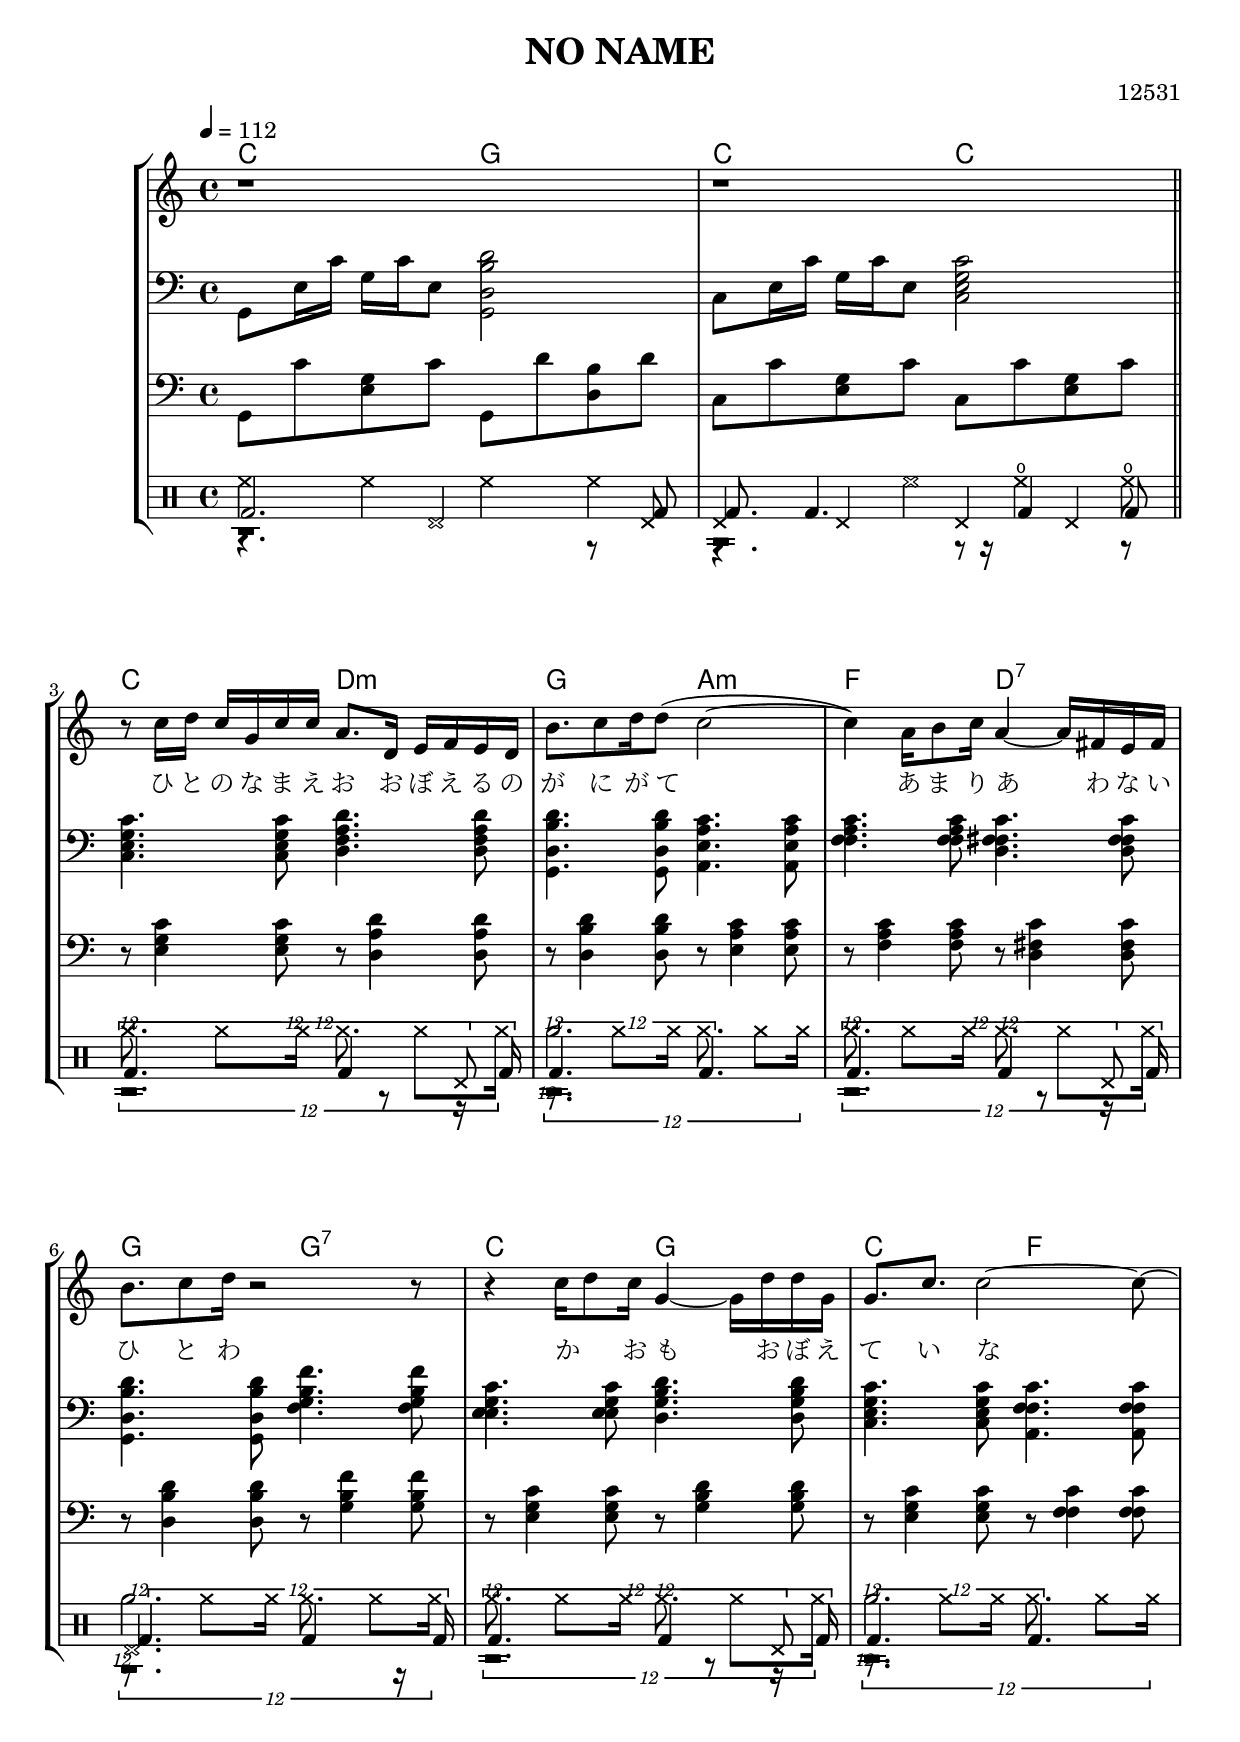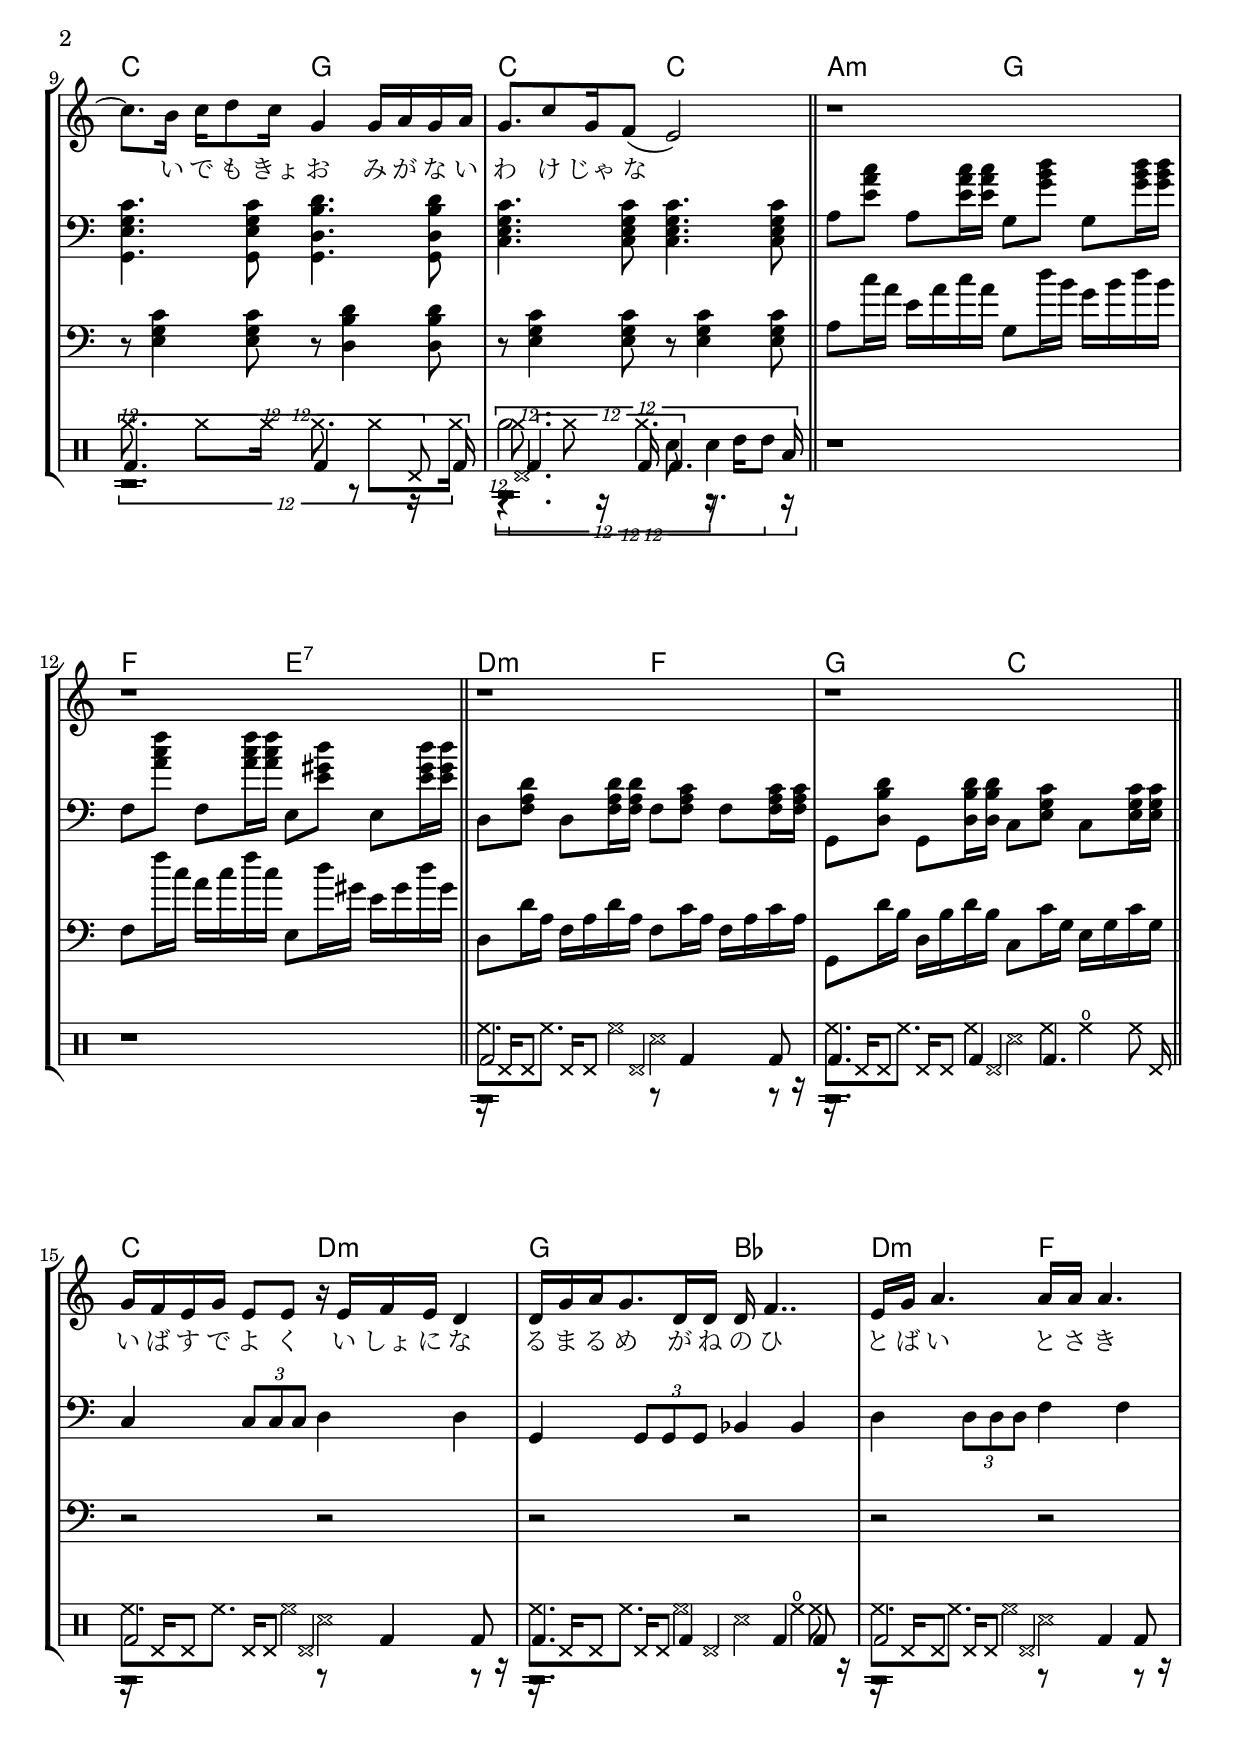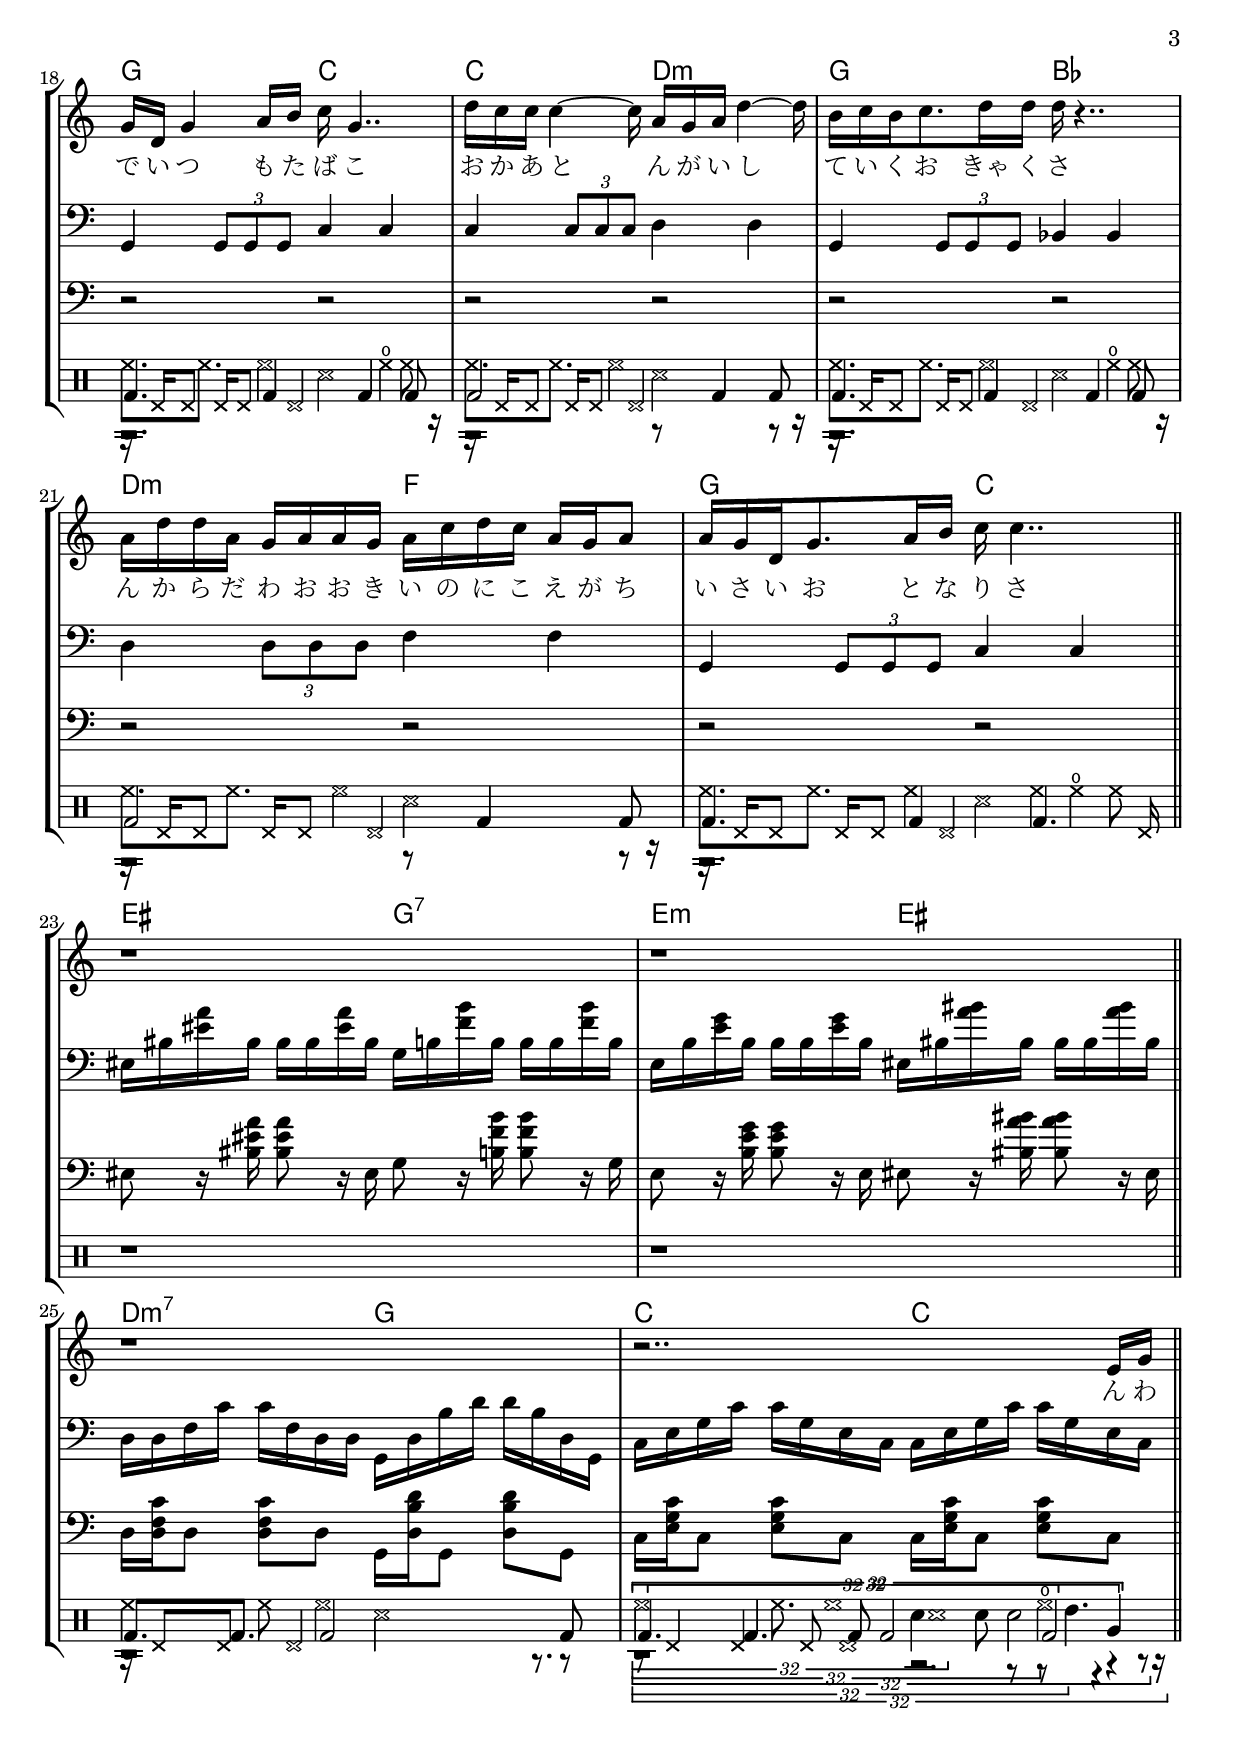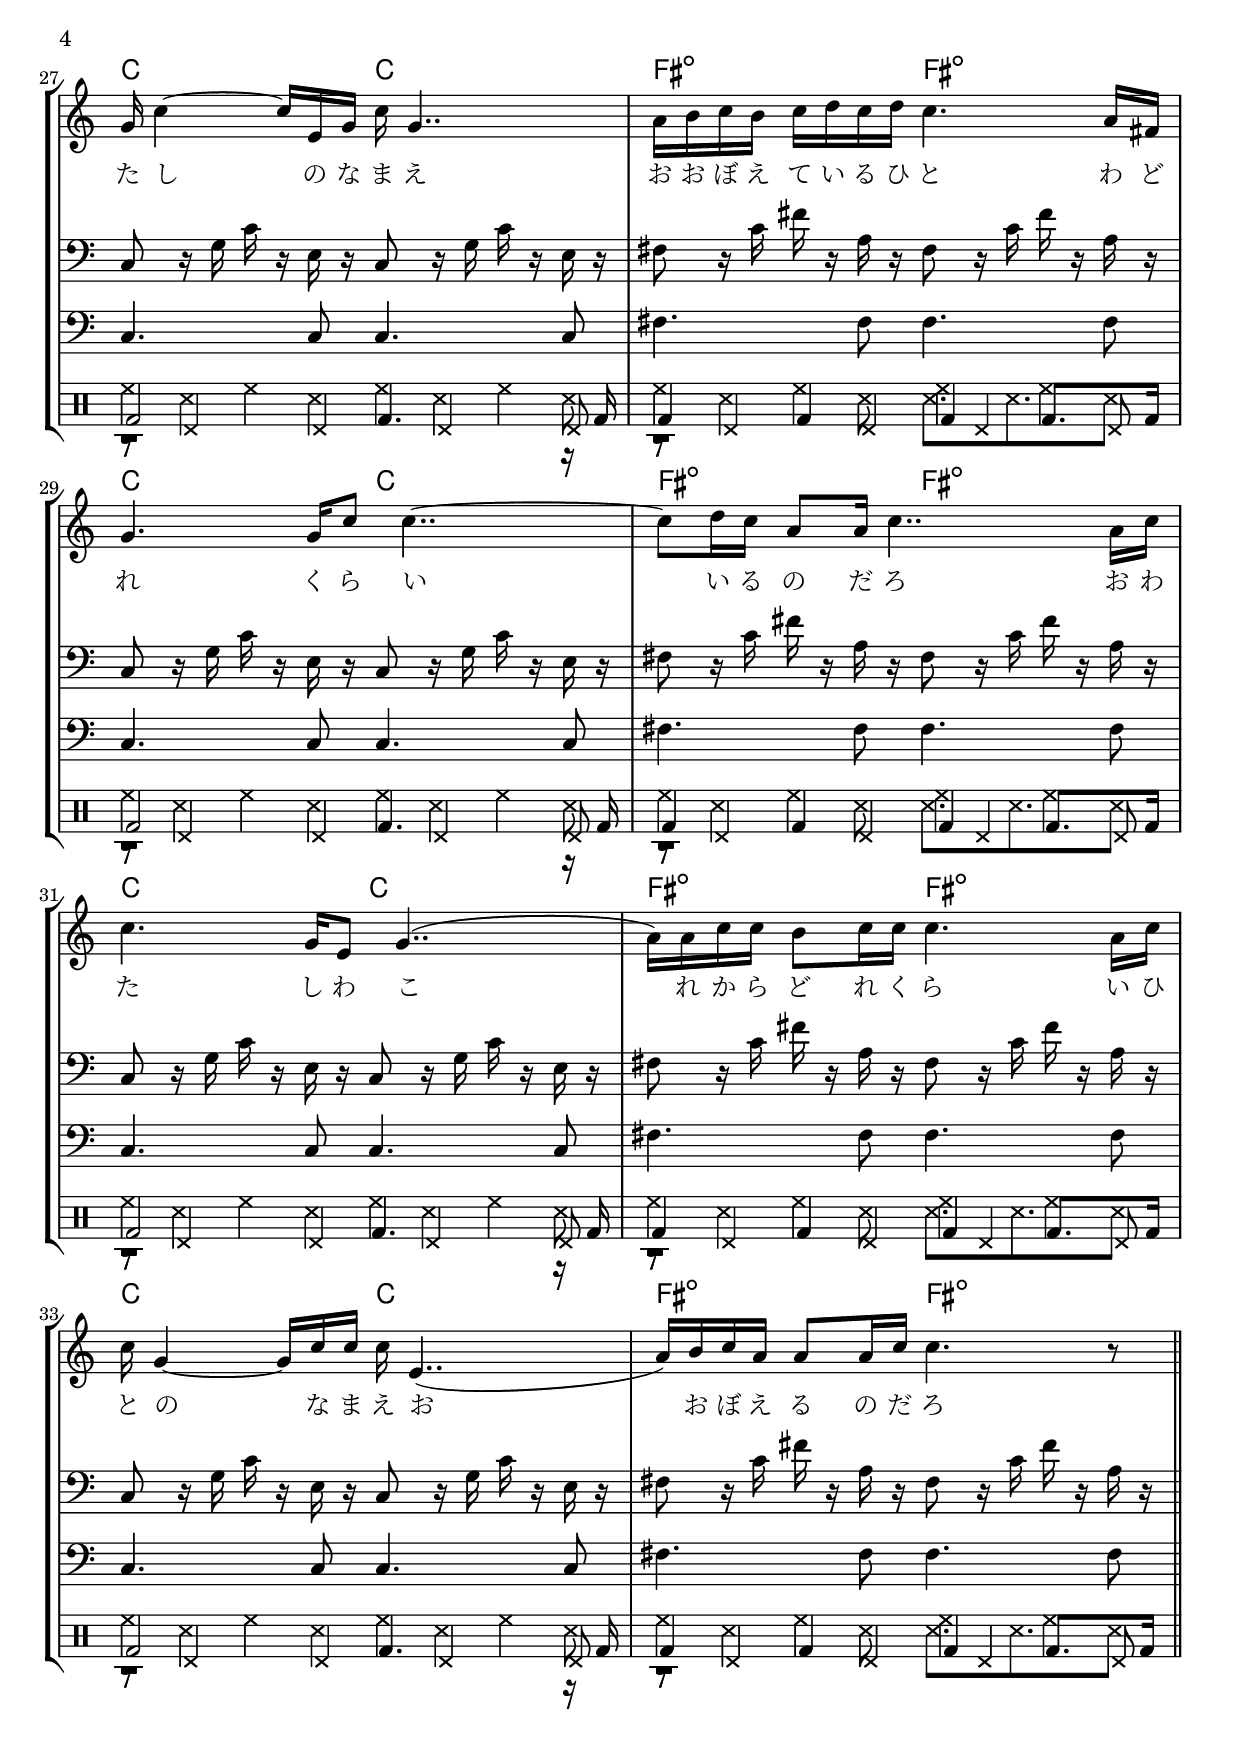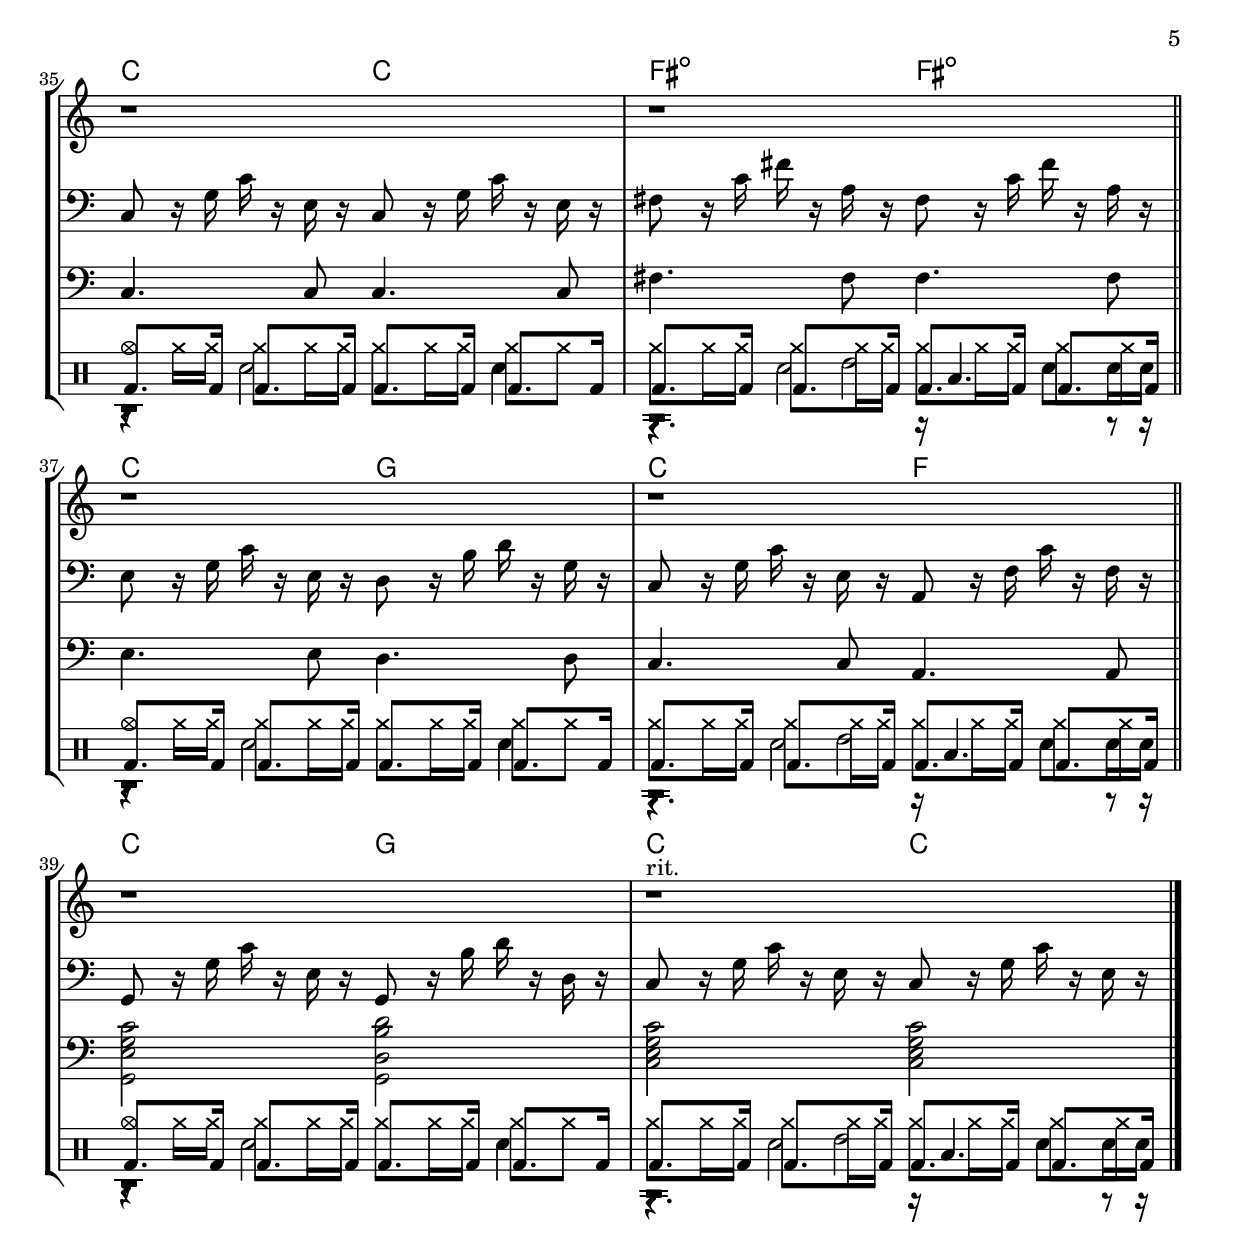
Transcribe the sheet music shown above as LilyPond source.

\version "2.12.1"

\header {
	title = \markup {"NO NAME"}
	composer = \markup \center-column {12531}
}

harmony = \chordmode {
	c2 g c c 

	c d:m g a:m f d:7 g g:7 c g c f c g c c 

	a:m g f e:7 

	d:m f g c 

	c d:m g bes d:m f g c c d:m g bes d:m f g c 

	eis g:7 e:m eis 

	d:min7 g c c 

	c c fis:dim fis:dim c c fis:dim fis:dim c c fis:dim fis:dim c c fis:dim fis:dim 

	c c fis:dim fis:dim 

	c g c f 

	c g c c 
}

melody = {
	\key c \major
	\tempo 4 = 112
	r1 | r1   
	\set Staff.midiInstrument = #"fss0.31"
	r8 c''16  d''16  c''16  g'16  c''16  c''16  a'8.  d'16  e'16  f'16  e'16  d'16 
	b'8.  c''8  d''16  d''8  (c''2~ 
	c''4)  a'16  b'8  c''16  a'4~a'16  fis'16  e'16  fis'16 
	b'8.  c''8  d''16  r2~r8 
	r4  c''16  d''8  c''16  g'4~g'16  d''16  d''16  g'16 
	g'8.  c''8.  c''2~c''8~ 
	c''8.  b'16  c''16  d''8  c''16  g'4  g'16  a'16  g'16  a'16 
	g'8.  c''8  g'16  f'8  (e'2)
	r1 | r1   
	r1 | r1   
	\set Staff.midiInstrument = #"fss0.31"
	 g'16  f'16  e'16  g'16  e'8  e'8  r16  e'16  f'16  e'16  d'4 
	d'16  g'16  a'16  g'8.  d'16  d'16  d'16  f'4.. 
	e'16  g'16  a'4.  a'16  a'16  a'4. 
	g'16  d'16  g'4  a'16  b'16  c''16  g'4.. 
	d''16  c''16  c''16  c''4~c''16  a'16  g'16  a'16  d''4~d''16 
	b'16  c''16  b'16  c''8.  d''16  d''16  d''16  r4.. 
	a'16  d''16  d''16  a'16  g'16  a'16  a'16  g'16  a'16  c''16  d''16  c''16  a'16  g'16  a'8 
	a'16  g'16  d'16  g'8.  a'16  b'16  c''16  c''4..
	r1 | r1   
	r1 | r2.. 
	\set Staff.midiInstrument = #"fss0.31"
	e'16  g'16 
	g'16  c''4~c''16  e'16  g'16  c''16  g'4.. 
	a'16  b'16  c''16  b'16  c''16  d''16  c''16  d''16  c''4.  a'16  fis'16 
	g'4.  g'16  c''8  c''4..~ 
	c''8  d''16  c''16  a'8  a'16  c''4..  a'16  c''16 
	c''4.  g'16  e'8  g'4.. 
	(a'16)  a'16  c''16  c''16  b'8  c''16  c''16  c''4.  a'16  c''16 
	c''16  g'4~g'16  c''16  c''16  c''16  e'4.. 
	(a'16)  b'16  c''16  a'16  a'8  a'16  c''16  c''4.  	r8 	r1 | r1   
	r1 | r1   
	r1 | r1^"rit." \bar "|."
}

words = \lyricmode {
	
	ひ  と  の  な  ま  え  お  お  ぼ  え  る  の  が  に  が  て  あ  ま  り  あ  わ  な  い  ひ  と  わ  か  お  も  お  ぼ  え  て  い  な  い  で  も  きょ  お  み  が  な  い  わ  け  じゃ  な  い  
	
	
	ば  す  で  よ  く  い  しょ  に  な  る  ま  る  め  が  ね  の  ひ  と  ば  い  と  さ  き  で  い  つ  も  た  ば  こ  お  か  あ  と  ん  が  い  し  て  い  く  お  きゃ  く  さ  ん  か  ら  だ  わ  お  お  き  い  の  に  こ  え  が  ち  い  さ  い  お  と  な  り  さ  ん  
	
	
	わ  た  し  の  な  ま  え  お  お  ぼ  え  て  い  る  ひ  と  わ  ど  れ  く  ら  い  い  る  の  だ  ろ  お  わ  た  し  わ  こ  れ  か  ら  ど  れ  く  ら  い  ひ  と  の  な  ま  え  お  お  ぼ  え  る  の  だ  ろ  お  
	
	
	
}

tempochange = {
	\tempo 4 = 112
	r1 | r1 \bar "||"
	\tempo 4 = 112
	r1 | r1 | r1 | r1 | r1 | r1 | r1 | r1 \bar "||"
	\tempo 4 = 112
	r1 | r1 \bar "||"
	\tempo 4 = 112
	r1 | r1 \bar "||"
	\tempo 4 = 112
	r1 | r1 | r1 | r1 | r1 | r1 | r1 | r1 \bar "||"
	\tempo 4 = 112
	r1 | r1 \bar "||"
	\tempo 4 = 112
	r1 | r1 \bar "||"
	\tempo 4 = 112
	r1 | r1 | r1 | r1 | r1 | r1 | r1 | r1 \bar "||"
	\tempo 4 = 112
	r1 | r1 \bar "||"
	\tempo 4 = 112
	r1 | r1 \bar "||"
	\tempo 4 = 112
	r1 | \tempo 4 = 84 r2 \tempo 4 = 74 r2 \bar "|."
}

mainacc = {
	\clef bass
	\set Staff.midiInstrument = #"Pad 2 (warm)"
	\key c \major
	\tempo 4 = 112
	g,8 e16 c' g c' e8
	<g, d b d'>2
	c8 e16 c' g c' e8
	<c e g c'>2
	\bar "||"

	\set Staff.midiInstrument = #"Marimba"
	<c e g c'>4. <c e g c'>8
	<f d a d'>4. <f d a d'>8
	<g, d b d'>4. <g, d b d'>8
	<a, e a c'>4. <a, e a c'>8
	<f f a c'>4. <f f a c'>8
	<fis d fis c'>4. <fis d fis c'>8
	<g, d b d'>4. <g, d b d'>8
	<f g b f'>4. <f g b f'>8
	<e e g c'>4. <e e g c'>8
	<d g b d'>4. <d g b d'>8
	<c e g c'>4. <c e g c'>8
	<a, f f c'>4. <a, f f c'>8
	<g, e g c'>4. <g, e g c'>8
	<g, d b d'>4. <g, d b d'>8
	<c e g c'>4. <c e g c'>8
	<c e g c'>4. <c e g c'>8
	\bar "||"

	\set Staff.midiInstrument = #"Alto Sax"
	a8 <e' a' c''> a <e' a' c''>16 <e' a' c''>
	g8 <g' b' d''> g <g' b' d''>16 <g' b' d''>
	f8 <a' c'' f''> f <a' c'' f''>16 <a' c'' f''>
	e8 <e' gis' d''> e <e' gis' d''>16 <e' gis' d''>
	\bar "||"

	\set Staff.midiInstrument = #"Alto Sax"
	d8 <f a d'> d <f a d'>16 <f a d'>
	f8 <f a c'> f <f a c'>16 <f a c'>
	g,8 <d b d'> g, <d b d'>16 <d b d'>
	c8 <e g c'> c <e g c'>16 <e g c'>
	\bar "||"

	\set Staff.midiInstrument = #"Honky-tonk"
	c4 \tuplet 3/2 { c8 c8 c8 }
	d4 d4
	g,4 \tuplet 3/2 { g,8 g,8 g,8 }
	bes,4 bes,4
	d4 \tuplet 3/2 { d8 d8 d8 }
	f4 f4
	g,4 \tuplet 3/2 { g,8 g,8 g,8 }
	c4 c4
	c4 \tuplet 3/2 { c8 c8 c8 }
	d4 d4
	g,4 \tuplet 3/2 { g,8 g,8 g,8 }
	bes,4 bes,4
	d4 \tuplet 3/2 { d8 d8 d8 }
	f4 f4
	g,4 \tuplet 3/2 { g,8 g,8 g,8 }
	c4 c4
	\bar "||"

	\set Staff.midiInstrument = #"Lead 4 (chiff)"
	eis16 bis <eis' a'> bis bis bis <eis' a'> bis
	g16 b <f' b'> b b b <f' b'> b
	e16 b <e' g'> b b b <e' g'> b
	eis16 bis <a' bis'> bis bis bis <a' bis'> bis
	\bar "||"

	\set Staff.midiInstrument = #"Acoustic Guitar (nylon)"
	d16 d f c' c' f d d
	g,16 d b d' d' b d g,
	c16 e g c' c' g e c
	c16 e g c' c' g e c
	\bar "||"

	\set Staff.midiInstrument = #"Banjo"
	c8r16g16c'16r16e16r16
	c8r16g16c'16r16e16r16
	fis8r16c'16fis'16r16a16r16
	fis8r16c'16fis'16r16a16r16
	c8r16g16c'16r16e16r16
	c8r16g16c'16r16e16r16
	fis8r16c'16fis'16r16a16r16
	fis8r16c'16fis'16r16a16r16
	c8r16g16c'16r16e16r16
	c8r16g16c'16r16e16r16
	fis8r16c'16fis'16r16a16r16
	fis8r16c'16fis'16r16a16r16
	c8r16g16c'16r16e16r16
	c8r16g16c'16r16e16r16
	fis8r16c'16fis'16r16a16r16
	fis8r16c'16fis'16r16a16r16
	\bar "||"

	\set Staff.midiInstrument = #"Tremolo Strings"
	c8r16g16c'16r16e16r16
	c8r16g16c'16r16e16r16
	fis8r16c'16fis'16r16a16r16
	fis8r16c'16fis'16r16a16r16
	\bar "||"

	\set Staff.midiInstrument = #"Lead 1 (square)"
	e8r16g16c'16r16e16r16
	d8r16b16d'16r16g16r16
	c8r16g16c'16r16e16r16
	a,8r16f16c'16r16f16r16
	\bar "||"

	\set Staff.midiInstrument = #"Lead 1 (square)"
	g,8r16g16c'16r16e16r16
	g,8r16b16d'16r16d16r16
	c8r16g16c'16r16e16r16
	c8r16g16c'16r16e16r16
	\bar "|."
}

subacc = {
	\clef bass
	\set Staff.midiInstrument = #"Fretless Bass"
	\key c \major
	\tempo 4 = 112
	g,8 c' <e g> c'
	g,8 d' <d b> d'
	c8 c' <e g> c'
	c8 c' <e g> c'
	\bar "||"

	\set Staff.midiInstrument = #"Piccolo"
	r8 <e g c'>4 <e g c'>8
	r8 <d a d'>4 <d a d'>8
	r8 <d b d'>4 <d b d'>8
	r8 <e a c'>4 <e a c'>8
	r8 <f a c'>4 <f a c'>8
	r8 <d fis c'>4 <d fis c'>8
	r8 <d b d'>4 <d b d'>8
	r8 <g b f'>4 <g b f'>8
	r8 <e g c'>4 <e g c'>8
	r8 <g b d'>4 <g b d'>8
	r8 <e g c'>4 <e g c'>8
	r8 <f f c'>4 <f f c'>8
	r8 <e g c'>4 <e g c'>8
	r8 <d b d'>4 <d b d'>8
	r8 <e g c'>4 <e g c'>8
	r8 <e g c'>4 <e g c'>8
	\bar "||"

	\set Staff.midiInstrument = #"Kalimba"
	a8 c''16 a'16   e'16 a'16 c''16 a'16
	g8 d''16 b'16   g'16 b'16 d''16 b'16
	f8 f''16 c''16   a'16 c''16 f''16 c''16
	e8 d''16 gis'16   e'16 gis'16 d''16 gis'16
	\bar "||"

	\set Staff.midiInstrument = #"Kalimba"
	d8 d'16 a16   f16 a16 d'16 a16
	f8 c'16 a16   f16 a16 c'16 a16
	g,8 d'16 b16   d16 b16 d'16 b16
	c8 c'16 g16   e16 g16 c'16 g16
	\bar "||"

	\set Staff.midiInstrument = #"Acoustic grand"
	r2
	r2
	r2
	r2
	r2
	r2
	r2
	r2
	r2
	r2
	r2
	r2
	r2
	r2
	r2
	r2
	\bar "||"

	\set Staff.midiInstrument = #"Celesta"
	eis8 r16 <bis eis' a'>16 <bis eis' a'>8 r16 eis16
	g8 r16 <b f' b'>16 <b f' b'>8 r16 g16
	e8 r16 <b e' g'>16 <b e' g'>8 r16 e16
	eis8 r16 <bis a' bis'>16 <bis a' bis'>8 r16 eis16
	\bar "||"

	\set Staff.midiInstrument = #"Reed organ"
	d16 <d f c'>16 d8 <d f c'>8 d8
	g,16 <d b d'>16 g,8 <d b d'>8 g,8
	c16 <e g c'>16 c8 <e g c'>8 c8
	c16 <e g c'>16 c8 <e g c'>8 c8
	\bar "||"

	\set Staff.midiInstrument = #"Pizzicato Strings"
	c4.c8
	c4.c8
	fis4.fis8
	fis4.fis8
	c4.c8
	c4.c8
	fis4.fis8
	fis4.fis8
	c4.c8
	c4.c8
	fis4.fis8
	fis4.fis8
	c4.c8
	c4.c8
	fis4.fis8
	fis4.fis8
	\bar "||"

	\set Staff.midiInstrument = #"Pizzicato Strings"
	c4.c8
	c4.c8
	fis4.fis8
	fis4.fis8
	\bar "||"

	\set Staff.midiInstrument = #"French horn"
	e4.e8
	d4.d8
	c4.c8
	a,4.a,8
	\bar "||"

	\set Staff.midiInstrument = #"French horn"
	<g, e g c'>2
	<g, d b d'>2
	<c e g c'>2
	<c e g c'>2
	\bar "|."
}

percA = {
	\drummode {
	r1  |r2 r8 hho4 hho8  \bar "||"
	\times 16/12{ cymr8. cymr8 cymr16 cymr8. cymr8 cymr16 } |\times 16/12{ r8. cymr8 cymr16 cymr8. cymr8 cymr16 } |\times 16/12{ cymr8. cymr8 cymr16 cymr8. cymr8 cymr16 } |\times 16/12{ r8. cymr8 cymr16 cymr8. cymr8 cymr16 } |\times 16/12{ cymr8. cymr8 cymr16 cymr8. cymr8 cymr16 } |\times 16/12{ r8. cymr8 cymr16 cymr8. cymr8 cymr16 } |\times 16/12{ cymr8. cymr8 cymr16 cymr8. cymr8 cymr16 } |\times 16/12{ cymr8. cymr8 cymr4. r16 } \bar "||"
	r1 |r1 \bar "||"
	r1  |r2. hho4  \bar "||"
	r1  |r2. hho4  |r1  |r2. hho4  |r1  |r2. hho4  |r1  |r2. hho4  \bar "||"
	r1 |r1 \bar "||"
	hh4 hh8 hh2 r8  |\times 16/32{ hh2 hh8. hh1 r4 r16 } \bar "||"
	hh4 hh4 hh4 hh4  |hh4 hh4 hh4 hh4  |hh4 hh4 hh4 hh4  |hh4 hh4 hh4 hh4  |hh4 hh4 hh4 hh4  |hh4 hh4 hh4 hh4  |hh4 hh4 hh4 hh4  |hh4 hh4 hh4 hh4  \bar "||"
	r8 cymr16 cymr16 cymr8 cymr16 cymr16 cymr8 cymr16 cymr16 cymr8 cymr8  |cymr8 cymr16 cymr16 cymr8 cymr16 cymr16 cymr8 cymr16 cymr16 cymr8 cymr8  \bar "||"
	r8 cymr16 cymr16 cymr8 cymr16 cymr16 cymr8 cymr16 cymr16 cymr8 cymr8  |cymr8 cymr16 cymr16 cymr8 cymr16 cymr16 cymr8 cymr16 cymr16 cymr8 cymr8  \bar "||"
	r8 cymr16 cymr16 cymr8 cymr16 cymr16 cymr8 cymr16 cymr16 cymr8 cymr8  |cymr8 cymr16 cymr16 cymr8 cymr16 cymr16 cymr8 cymr16 cymr16 cymr8 cymr8  \bar "|."
	}
}

percB = {
	\drummode {
	r4. hhp2 hhp8  |hhp4 hhp4 hhp4 hhp4  \bar "||"
	\times 16/12{ r2 r8 hhp8 } |\times 16/12{ r2. } |\times 16/12{ r2 r8 hhp8 } |\times 16/12{ hhp2. } |\times 16/12{ r2 r8 hhp8 } |\times 16/12{ r2. } |\times 16/12{ r2 r8 hhp8 } |\times 16/12{ hhp2. } \bar "||"
	r1 |r1 \bar "||"
	r16 hhp16 hhp8 hhp16 hhp8 hhp2 r16  |r16 hhp16 hhp8 hhp16 hhp8 hhp2 hhp16  \bar "||"
	r16 hhp16 hhp8 hhp16 hhp8 hhp2 r16  |r16 hhp16 hhp8 hhp16 hhp8 hhp2 r16  |r16 hhp16 hhp8 hhp16 hhp8 hhp2 r16  |r16 hhp16 hhp8 hhp16 hhp8 hhp2 r16  |r16 hhp16 hhp8 hhp16 hhp8 hhp2 r16  |r16 hhp16 hhp8 hhp16 hhp8 hhp2 r16  |r16 hhp16 hhp8 hhp16 hhp8 hhp2 r16  |r16 hhp16 hhp8 hhp16 hhp8 hhp2 hhp16  \bar "||"
	r1 |r1 \bar "||"
	r16 hhp8 hhp8 hhp2 r8.  |\times 16/32{ r8 hhp4 hhp4 hhp8 hhp1 r4 } \bar "||"
	r8 ss4 ss4 ss4 ss8  |r8 ss4 ss8 ss8. ss8. ss8  |r8 ss4 ss4 ss4 ss8  |r8 ss4 ss8 ss8. ss8. ss8  |r8 ss4 ss4 ss4 ss8  |r8 ss4 ss8 ss8. ss8. ss8  |r8 ss4 ss4 ss4 ss8  |r8 ss4 ss8 ss8. ss8. ss8  \bar "||"
	r4 sn2 sn4  |r4 sn2 sn8 sn16 sn16  \bar "||"
	r4 sn2 sn4  |r4 sn2 sn8 sn16 sn16  \bar "||"
	r4 sn2 sn4  |r4 sn2 sn8 sn16 sn16  \bar "|."
	}
}

percC = {
	\drummode {
	hh4 hh4 hh4 hh4  |r4. hh2 r8  \bar "||"
	\times 16/12{ bd4. bd4 r16 bd16 } |\times 16/12{ bd4. bd4. } |\times 16/12{ bd4. bd4 r16 bd16 } |\times 16/12{ bd4. bd4 r16 bd16 } |\times 16/12{ bd4. bd4 r16 bd16 } |\times 16/12{ bd4. bd4. } |\times 16/12{ bd4. bd4 r16 bd16 } |\times 16/12{ bd4 r16 bd16 bd4. } \bar "||"
	r1 |r1 \bar "||"
	hh8. hh8. hh2 r8  |hh8. hh8. hh4 hh4 hh8  \bar "||"
	hh8. hh8. hh2 r8  |hh8. hh8. hh2 hh8  |hh8. hh8. hh2 r8  |hh8. hh8. hh2 hh8  |hh8. hh8. hh2 r8  |hh8. hh8. hh2 hh8  |hh8. hh8. hh2 r8  |hh8. hh8. hh4 hh4 hh8  \bar "||"
	r1 |r1 \bar "||"
	r1  |\times 16/32{ r1 r2 hho2 } \bar "||"
	r8 hhp4 hhp4 hhp4 hhp8  |r8 hhp4 hhp4 hhp4 hhp8  |r8 hhp4 hhp4 hhp4 hhp8  |r8 hhp4 hhp4 hhp4 hhp8  |r8 hhp4 hhp4 hhp4 hhp8  |r8 hhp4 hhp4 hhp4 hhp8  |r8 hhp4 hhp4 hhp4 hhp8  |r8 hhp4 hhp4 hhp4 hhp8  \bar "||"
	bd8. bd16 bd8. bd16 bd8. bd16 bd8. bd16  |bd8. bd16 bd8. bd16 bd8. bd16 bd8. bd16  \bar "||"
	bd8. bd16 bd8. bd16 bd8. bd16 bd8. bd16  |bd8. bd16 bd8. bd16 bd8. bd16 bd8. bd16  \bar "||"
	bd8. bd16 bd8. bd16 bd8. bd16 bd8. bd16  |bd8. bd16 bd8. bd16 bd8. bd16 bd8. bd16  \bar "|."
	}
}

percD = {
	\drummode {
	bd2. r8 bd8  |bd8. bd4. r16 bd4 bd8  \bar "||"
	\times 16/12{ r2. } |\times 16/12{ rb2. } |\times 16/12{ r2. } |\times 16/12{ rb2. } |\times 16/12{ r2. } |\times 16/12{ rb2. } |\times 16/12{ r2. } |\times 16/12{ rb2. } \bar "||"
	r1 |r1 \bar "||"
	r2 ss2  |r2 ss2  \bar "||"
	r2 ss2  |r2 ss2  |r2 ss2  |r2 ss2  |r2 ss2  |r2 ss2  |r2 ss2  |r2 ss2  \bar "||"
	r1 |r1 \bar "||"
	bd8. bd8. bd2 bd8  |\times 16/32{ bd4. bd4. bd8 bd2 r8 bd2 } \bar "||"
	bd2 bd4. r16 bd16  |bd4 bd4 bd4 bd8. bd16  |bd2 bd4. r16 bd16  |bd4 bd4 bd4 bd8. bd16  |bd2 bd4. r16 bd16  |bd4 bd4 bd4 bd8. bd16  |bd2 bd4. r16 bd16  |bd4 bd4 bd4 bd8. bd16  \bar "||"
	r1  |r4. tommh2 r8  \bar "||"
	r1  |r4. tommh2 r8  \bar "||"
	r1  |r4. tommh2 r8  \bar "|."
	}
}

percE = {
	\drummode {
	r1 | r1 \bar "||"
	r1 |r1 |r1 |r1 |r1 |r1 |r1 |\times 16/12{ r4. sn8 sn4 } \bar "||"
	r1 |r1 \bar "||"
	bd2 r8 bd4 bd8  |bd4. bd4 bd4.  \bar "||"
	bd2 r8 bd4 bd8  |bd4. bd4 bd4 bd8  |bd2 r8 bd4 bd8  |bd4. bd4 bd4 bd8  |bd2 r8 bd4 bd8  |bd4. bd4 bd4 bd8  |bd2 r8 bd4 bd8  |bd4. bd4 bd4.  \bar "||"
	r1 |r1 \bar "||"
	r2 ss2  |\times 16/32{ r1 ss1 } \bar "||"
	r1 | r1 | r1 | r1 | r1 | r1 | r1 | r1 \bar "||"
	r1  |r2 r16 toml4. r16  \bar "||"
	r1  |r2 r16 toml4. r16  \bar "||"
	r1  |r2 r16 toml4. r16  \bar "|."
	}
}

percF = {
	\drummode {
	r1 | r1 \bar "||"
	r1 |r1 |r1 |r1 |r1 |r1 |r1 |\times 16/12{ r2 r16 tommh16 tommh8 } \bar "||"
	r1 | r1 \bar "||"
	r1 | r1 \bar "||"
	r1 | r1 | r1 | r1 | r1 | r1 | r1 | r1 \bar "||"
	r1 | r1 \bar "||"
	r1 |\times 16/32{ r1 sn4 sn8 sn2 r8 } \bar "||"
	r1 | r1 | r1 | r1 | r1 | r1 | r1 | r1 \bar "||"
	cymc1  |r1 \bar "||"
	cymc1  |r1 \bar "||"
	cymc1  |r1 \bar "|."
	}
}

percG = {
	\drummode {
	r1 | r1 \bar "||"
	r1 |r1 |r1 |r1 |r1 |r1 |r1 |\times 16/12{ r2 r8. toml16 } \bar "||"
	r1 | r1 \bar "||"
	r1 | r1 \bar "||"
	r1 | r1 | r1 | r1 | r1 | r1 | r1 | r1 \bar "||"
	r1 | r1 \bar "||"
	r1 |r1 \bar "||"
	r1 | r1 | r1 | r1 | r1 | r1 | r1 | r1 \bar "||"
	r1 | r1 \bar "||"
	r1 | r1 \bar "||"
	r1 | r1 \bar "|."
	}
}

percH = {
	\drummode {
	r1 | r1 \bar "||"
	r1 | r1 | r1 | r1 | r1 | r1 | r1 | r1 \bar "||"
	r1 | r1 \bar "||"
	r1 | r1 \bar "||"
	r1 | r1 | r1 | r1 | r1 | r1 | r1 | r1 \bar "||"
	r1 | r1 \bar "||"
	r1 |\times 16/32{ r1 r2 r8 tommh4. } \bar "||"
	r1 | r1 | r1 | r1 | r1 | r1 | r1 | r1 \bar "||"
	r1 | r1 \bar "||"
	r1 | r1 \bar "||"
	r1 | r1 \bar "|."
	}
}

percI = {
	\drummode {
	r1 | r1 \bar "||"
	r1 | r1 | r1 | r1 | r1 | r1 | r1 | r1 \bar "||"
	r1 | r1 \bar "||"
	r1 | r1 \bar "||"
	r1 | r1 | r1 | r1 | r1 | r1 | r1 | r1 \bar "||"
	r1 | r1 \bar "||"
	r1 |\times 16/32{ r1 r2. tomfh4 } \bar "||"
	r1 | r1 | r1 | r1 | r1 | r1 | r1 | r1 \bar "||"
	r1 | r1 \bar "||"
	r1 | r1 \bar "||"
	r1 | r1 \bar "|."
	}
}

\score {
	<<
		\new StaffGroup <<
			\new ChordNames {\harmony}
			\new Voice = "melody" {\melody}
			\new Lyrics \lyricsto "melody" \words
			\new Staff = "mainacc" {\mainacc}
			\new Staff = "subacc" {\subacc}
			\new DrumStaff <<
				\new DrumVoice {\percA}
				\new DrumVoice {\percB}
				\new DrumVoice {\percC}
				\new DrumVoice {\percD}
				\new DrumVoice {\percE}
				\new DrumVoice {\percF}
				\new DrumVoice {\percG}
				\new DrumVoice {\percH}
				\new DrumVoice {\percI}
			>>
		>>
	>>
	\layout { }
}
